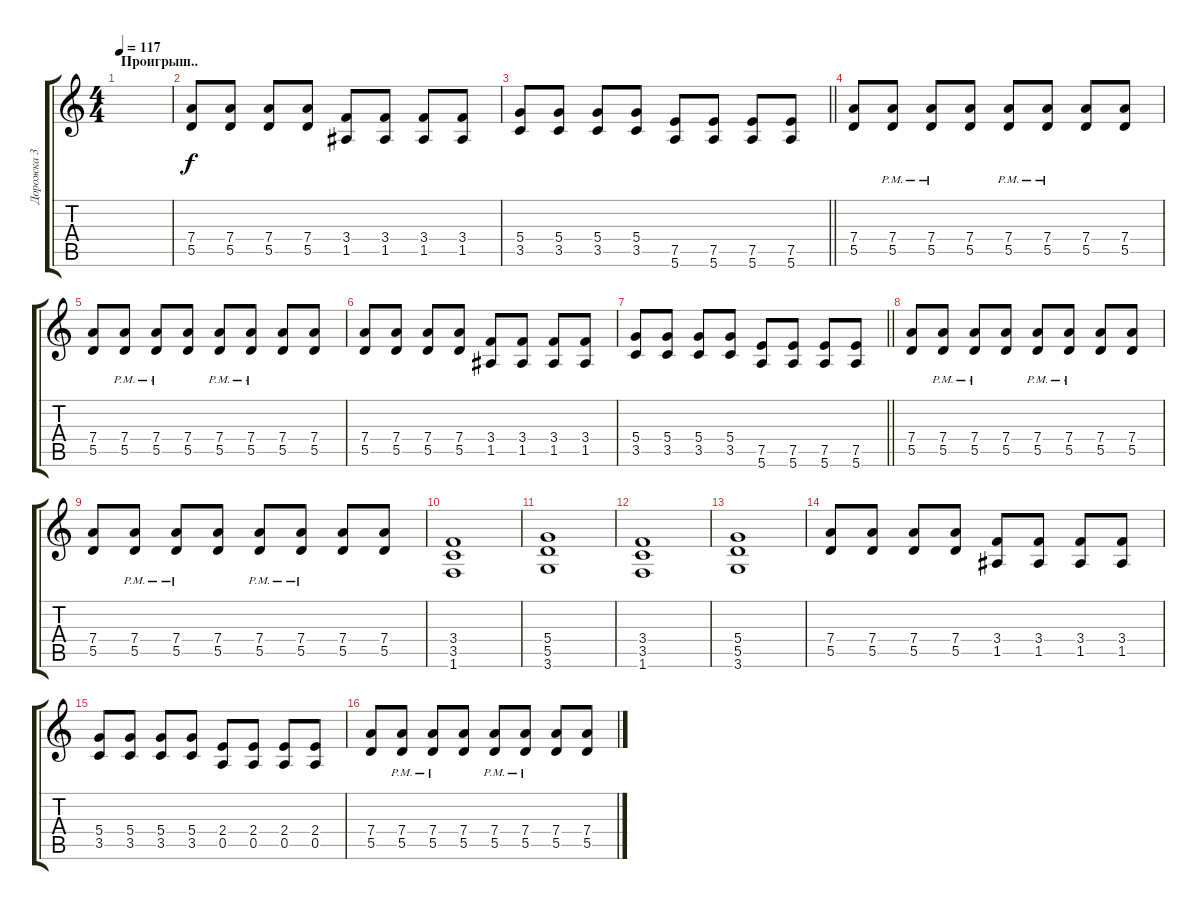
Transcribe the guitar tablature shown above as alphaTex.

\track ("Дорожка 3" "Дорожка 3") {instrument overdrivenguitar}
\staff {score tabs}
\tuning (E4 B3 G3 D3 A2 E2) {hide}
\ts (4 4)
\section ("" "Проигрыш..")
\tempo 117
\clef g2
\ks c
|
(7.4 5.5).8 (7.4 5.5).8 (7.4 5.5).8 (7.4 5.5).8 (3.4 1.5).8 (3.4 1.5).8 (3.4 1.5).8 (3.4 1.5).8 |
\barLineRight lightlight
(5.4 3.5).8 (5.4 3.5).8 (5.4 3.5).8 (5.4 3.5).8 (7.5 5.6).8 (7.5 5.6).8 (7.5 5.6).8 (7.5 5.6).8 |
(7.4 5.5).8 (7.4{pm} 5.5{pm}).8 (7.4{pm} 5.5{pm}).8 (7.4 5.5).8 (7.4{pm} 5.5{pm}).8 (7.4{pm} 5.5{pm}).8 (7.4 5.5).8 (7.4 5.5).8 |
(7.4 5.5).8 (7.4{pm} 5.5{pm}).8 (7.4{pm} 5.5{pm}).8 (7.4 5.5).8 (7.4{pm} 5.5{pm}).8 (7.4{pm} 5.5{pm}).8 (7.4 5.5).8 (7.4 5.5).8 |
(7.4 5.5).8 (7.4 5.5).8 (7.4 5.5).8 (7.4 5.5).8 (3.4 1.5).8 (3.4 1.5).8 (3.4 1.5).8 (3.4 1.5).8 |
\barLineRight lightlight
(5.4 3.5).8 (5.4 3.5).8 (5.4 3.5).8 (5.4 3.5).8 (7.5 5.6).8 (7.5 5.6).8 (7.5 5.6).8 (7.5 5.6).8 |
(7.4 5.5).8 (7.4{pm} 5.5{pm}).8 (7.4{pm} 5.5{pm}).8 (7.4 5.5).8 (7.4{pm} 5.5{pm}).8 (7.4{pm} 5.5{pm}).8 (7.4 5.5).8 (7.4 5.5).8 |
(7.4 5.5).8 (7.4{pm} 5.5{pm}).8 (7.4{pm} 5.5{pm}).8 (7.4 5.5).8 (7.4{pm} 5.5{pm}).8 (7.4{pm} 5.5{pm}).8 (7.4 5.5).8 (7.4 5.5).8 |
(3.4 3.5 1.6).1 |
(5.4 5.5 3.6).1 |
(3.4 3.5 1.6).1 |
(5.4 5.5 3.6).1 |
(7.4 5.5).8 (7.4 5.5).8 (7.4 5.5).8 (7.4 5.5).8 (3.4 1.5).8 (3.4 1.5).8 (3.4 1.5).8 (3.4 1.5).8 |
(5.4 3.5).8 (5.4 3.5).8 (5.4 3.5).8 (5.4 3.5).8 (2.4 0.5).8 (2.4 0.5).8 (2.4 0.5).8 (2.4 0.5).8 |
(7.4 5.5).8 (7.4{pm} 5.5{pm}).8 (7.4{pm} 5.5{pm}).8 (7.4 5.5).8 (7.4{pm} 5.5{pm}).8 (7.4{pm} 5.5{pm}).8 (7.4 5.5).8 (7.4 5.5).8
